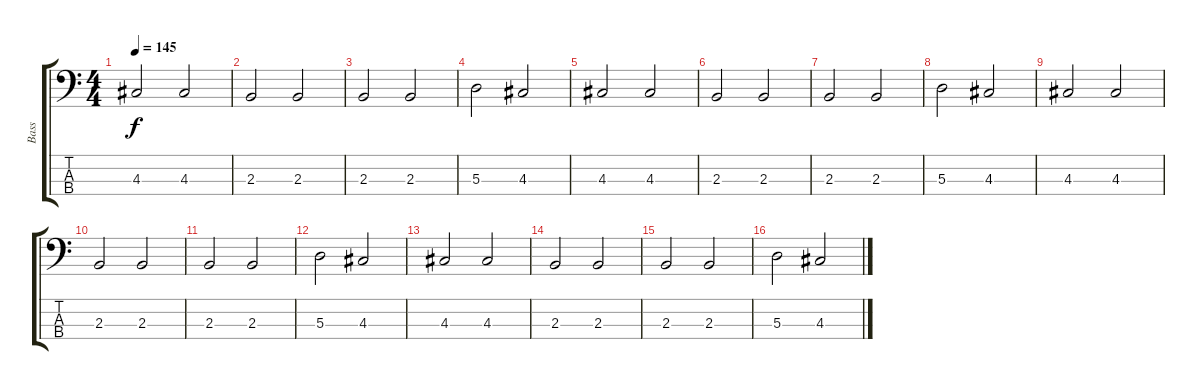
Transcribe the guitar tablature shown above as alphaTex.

\track ("Bass" "Bass") {instrument electricbassfinger}
\staff {score tabs}
\tuning (G2 D2 A1 E1) {hide}
\ts (4 4)
\tempo 145
\clef f4
\ks c
4.3.2{dy f} 4.3.2 |
2.3.2 2.3.2 |
2.3.2 2.3.2 |
5.3.2 4.3.2 |
4.3.2 4.3.2 |
2.3.2 2.3.2 |
2.3.2 2.3.2 |
5.3.2 4.3.2 |
4.3.2 4.3.2 |
2.3.2 2.3.2 |
2.3.2 2.3.2 |
5.3.2 4.3.2 |
4.3.2 4.3.2 |
2.3.2 2.3.2 |
2.3.2 2.3.2 |
5.3.2 4.3.2
